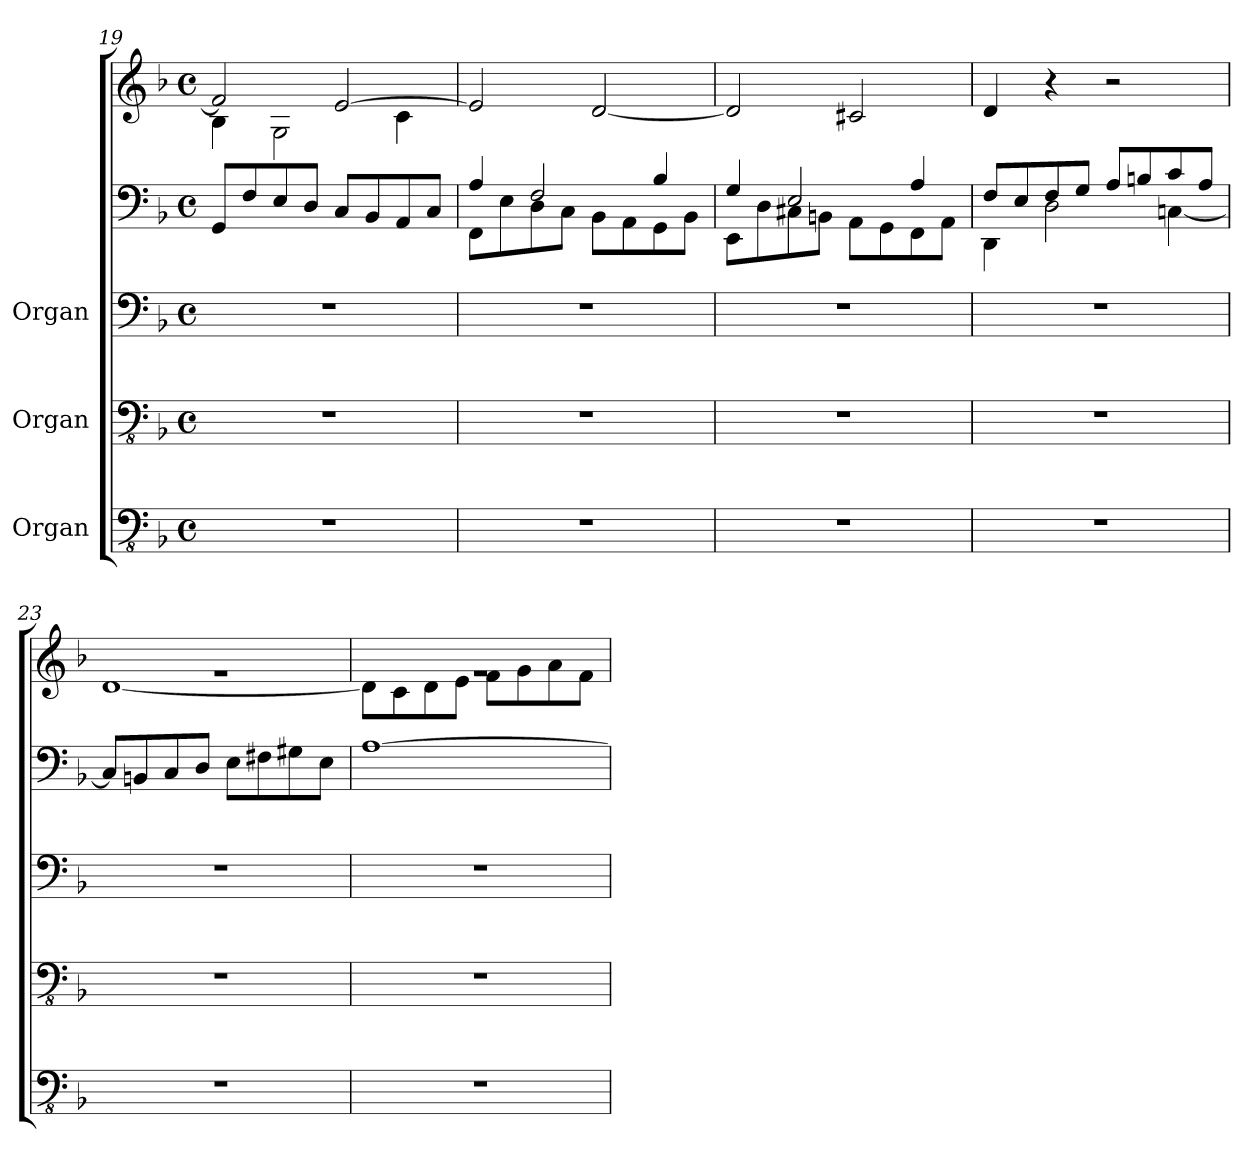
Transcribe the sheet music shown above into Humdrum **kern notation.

**kern	**kern	**kern	**kern	**kern
*part3	*part2	*part1	*part1	*part1
*staff5	*staff4	*staff3	*staff2	*staff1
*I"Organ	*I"Organ	*I"Organ	*	*
*clefFv4	*clefFv4	*clefF4	*clefF4	*clefG2
*k[b-]	*k[b-]	*k[b-]	*k[b-]	*k[b-]
*M4/4	*M4/4	*M4/4	*M4/4	*M4/4
*met(c)	*met(c)	*met(c)	*met(c)	*met(c)
=19	=19	=19	=19	=19
*	*	*	*	*^
1r	1r	1r	8GG/L	2f/]	4B-\
.	.	.	8F/	.	.
.	.	.	8E/	.	2G\
.	.	.	8D/J	.	.
.	.	.	8C/L	[2e/	.
.	.	.	8BB-/	.	.
.	.	.	8AA/	.	4c\
.	.	.	8C/J	.	.
*	*	*	*	*v	*v
=20	=20	=20	=20	=20
*	*	*	*^	*
1r	1r	1r	4A/	8FF\L	2e/]
.	.	.	.	8E\	.
.	.	.	2F/	8D\	.
.	.	.	.	8C\J	.
.	.	.	.	8BB-\L	[2d/
.	.	.	.	8AA\	.
.	.	.	4B-/	8GG\	.
.	.	.	.	8BB-\J	.
=21	=21	=21	=21	=21	=21
1r	1r	1r	4G/	8EE\L	2d/]
.	.	.	.	8D\	.
.	.	.	2E/	8C#X\	.
.	.	.	.	8BBn\J	.
.	.	.	.	8AA\L	2c#X/
.	.	.	.	8GG\	.
.	.	.	4A/	8FF\	.
.	.	.	.	8AA\J	.
!!LO:LB:g=z
=22	=22	=22	=22	=22	=22
1r	1r	1r	8F/L	4DD\	4d/
.	.	.	8E/	.	.
.	.	.	8F/	2D\	4r
.	.	.	8G/J	.	.
.	.	.	8A/L	.	2r
.	.	.	8Bn/	.	.
.	.	.	8c/	[4Cn\	.
.	.	.	8A/J	.	.
*	*	*	*v	*v	*
=23	=23	=23	=23	=23
*	*	*	*	*^
1r	1r	1r	8C/L]	1rg	[1d
.	.	.	8BBn/	.	.
.	.	.	8C/	.	.
.	.	.	8D/J	.	.
.	.	.	8E\L	.	.
.	.	.	8F#X\	.	.
.	.	.	8G#X\	.	.
.	.	.	8E\J	.	.
=24	=24	=24	=24	=24	=24
1r	1r	1r	[1A	1rg	8d\L]
.	.	.	.	.	8c\
.	.	.	.	.	8d\
.	.	.	.	.	8e\J
.	.	.	.	.	8f\L
.	.	.	.	.	8g\
.	.	.	.	.	8a\
.	.	.	.	.	8f\J
*	*	*	*	*v	*v
=	=	=	=	=
*-	*-	*-	*-	*-
